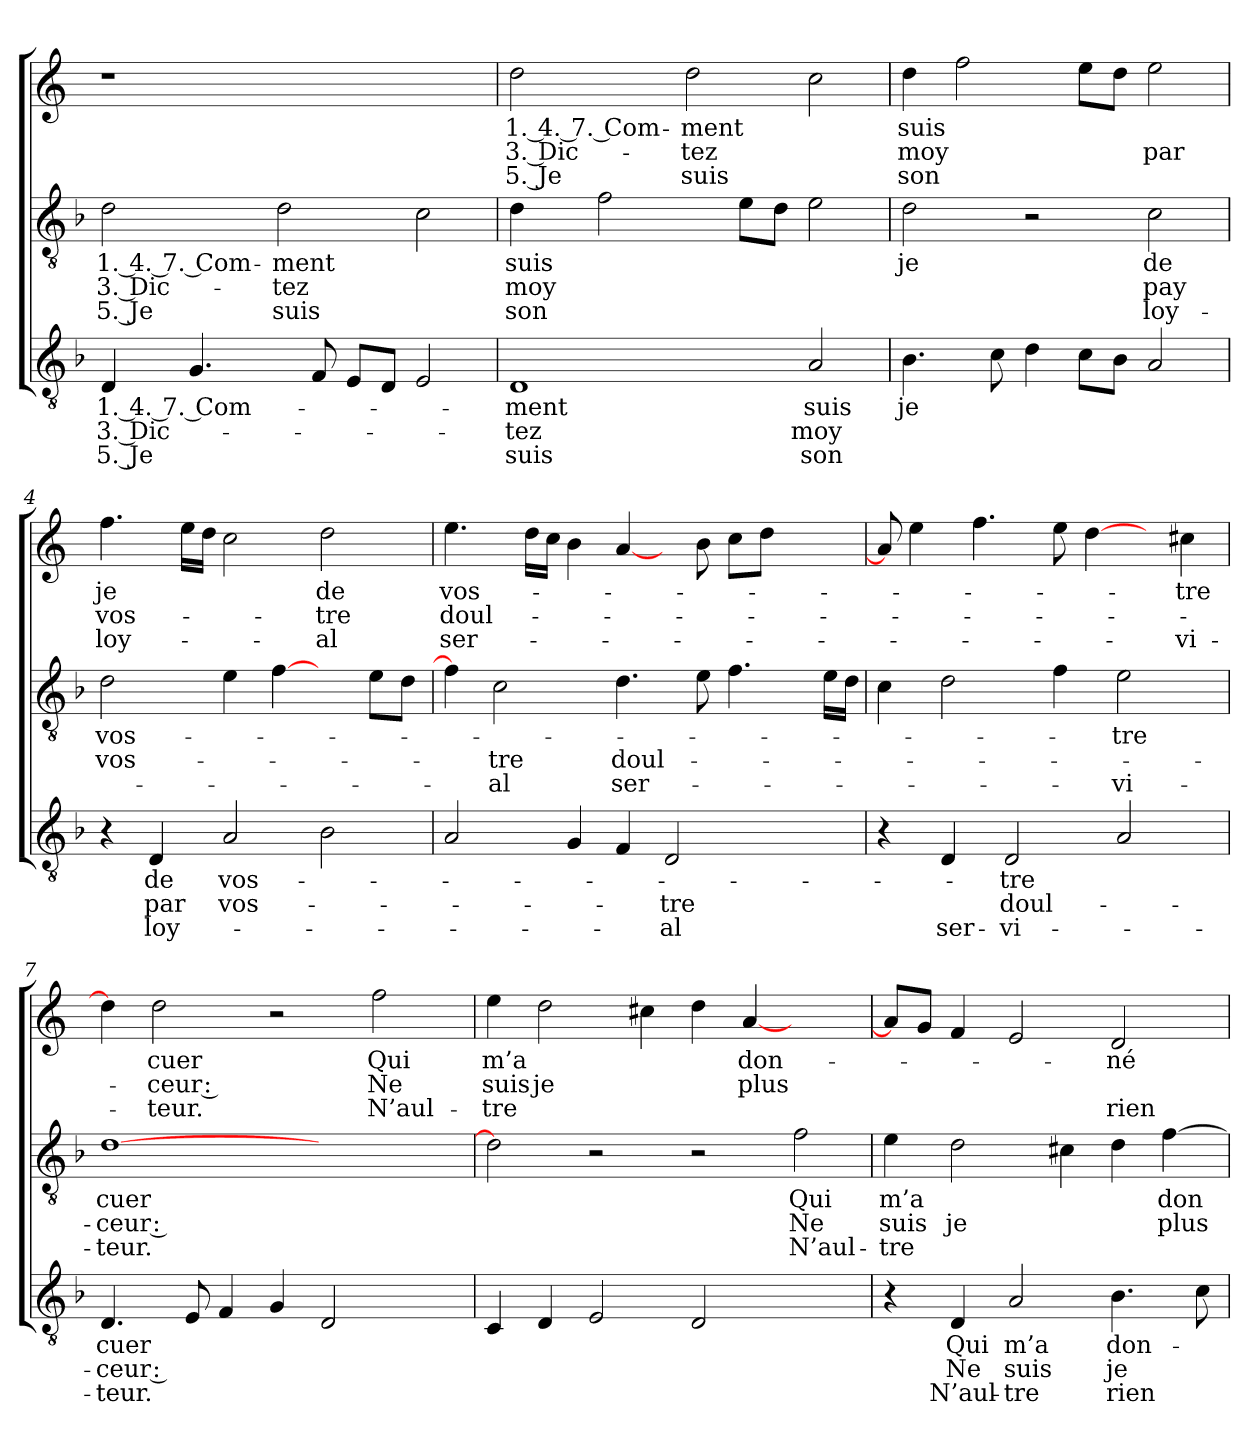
**kern	**text	**text	**text	**kern	**text	**text	**text	**kern	**text	**text	**text
*part3	*part3	*part3	*part3	*part2	*part2	*part2	*part2	*part1	*part1	*part1	*part1
*staff3	*staff3	*staff3	*staff3	*staff2	*staff2	*staff2	*staff2	*staff1	*staff1	*staff1	*staff1
*clefGv2	*	*	*	*clefGv2	*	*	*	*clefG2	*	*	*
*ITrd7c12	*	*	*	*ITrd7c12	*	*	*	*	*	*	*
*k[b-]	*	*	*	*k[b-]	*	*	*	*k[]	*	*	*
=1	=1	=1	=1	=1	=1	=1	=1	=1	=1	=1	=1
4DD	1. 4. 7. Com-	3. Dic-	5. Je	2D	1. 4. 7. Com-	3. Dic-	5. Je	1r	.	.	.
4.GG	.	.	.	.	.	.	.	.	.	.	.
.	.	.	.	2D	-ment	-tez	suis	.	.	.	.
8FF	.	.	.	.	.	.	.	.	.	.	.
8EEL	.	.	.	.	.	.	.	.	.	.	.
8DDJ	.	.	.	.	.	.	.	.	.	.	.
2EE	.	.	.	2C	.	.	.	2ryy	.	.	.
=2	=2	=2	=2	=2	=2	=2	=2	=2	=2	=2	=2
1DD	-ment	-tez	suis	4D	suis	moy	son	2dd	1. 4. 7. Com-	3. Dic-	5. Je
.	.	.	.	2F	.	.	.	.	.	.	.
.	.	.	.	.	.	.	.	2dd	-ment	-tez	suis
.	.	.	.	8EL	.	.	.	.	.	.	.
.	.	.	.	8DJ	.	.	.	.	.	.	.
2AA	suis	moy	son	2E	.	.	.	2cc	.	.	.
=3	=3	=3	=3	=3	=3	=3	=3	=3	=3	=3	=3
4.BB-	je	.	.	2D	je	.	.	4dd	suis	moy	son
.	.	.	.	.	.	.	.	2ff	.	.	.
8C	.	.	.	.	.	.	.	.	.	.	.
4D	.	.	.	2r	.	.	.	.	.	.	.
8CL	.	.	.	.	.	.	.	8eeL	.	.	.
8BB-J	.	.	.	.	.	.	.	8ddJ	.	.	.
2AA	.	.	.	2C	de	pay	loy-	2ee	.	par	.
=4	=4	=4	=4	=4	=4	=4	=4	=4	=4	=4	=4
4r	.	.	.	2D	vos-	vos-	.	4.ff	je	vos-	loy-
4DD	de	par	loy-	.	.	.	.	.	.	.	.
.	.	.	.	.	.	.	.	16eeLL	.	.	.
.	.	.	.	.	.	.	.	16ddJJ	.	.	.
2AA	vos-	vos-	.	4E	.	.	.	2cc	.	.	.
.	.	.	.	[4F	.	.	.	.	.	.	.
2BB-	.	.	.	4ryy	.	.	.	2dd	de	-tre	-al
.	.	.	.	8EL	.	.	.	.	.	.	.
.	.	.	.	8DJ	.	.	.	.	.	.	.
!!LO:LB:g=z
=5	=5	=5	=5	=5	=5	=5	=5	=5	=5	=5	=5
2AA	.	.	.	4F]	.	.	.	4.ee	vos-	doul-	ser-
.	.	.	.	2C	.	-tre	-al	.	.	.	.
.	.	.	.	.	.	.	.	16ddLL	.	.	.
.	.	.	.	.	.	.	.	16ccJJ	.	.	.
4GG	.	.	.	.	.	.	.	4b	.	.	.
4FF	.	.	.	4.D	.	doul-	ser-	[4a	.	.	.
2DD	.	-tre	-al	.	.	.	.	8ryy	.	.	.
.	.	.	.	8E	.	.	.	8b	.	.	.
.	.	.	.	4.F	.	.	.	8ccL	.	.	.
.	.	.	.	.	.	.	.	8ddJ	.	.	.
4ryy	.	.	.	.	.	.	.	4ryy	.	.	.
.	.	.	.	16ELL	.	.	.	.	.	.	.
.	.	.	.	16DJJ	.	.	.	.	.	.	.
=6	=6	=6	=6	=6	=6	=6	=6	=6	=6	=6	=6
4r	.	.	.	4C	.	.	.	8a]	.	.	.
.	.	.	.	.	.	.	.	4ee	.	.	.
4DD	.	.	ser-	2D	.	.	.	.	.	.	.
.	.	.	.	.	.	.	.	4.ff	.	.	.
2DD	-tre	doul-	-vi-	.	.	.	.	.	.	.	.
.	.	.	.	4F	.	.	.	8ee	.	.	.
.	.	.	.	.	.	.	.	[4dd	.	.	.
2AA	.	.	.	2E	-tre	.	-vi-	.	.	.	.
.	.	.	.	.	.	.	.	8ryy	.	.	.
.	.	.	.	.	.	.	.	4cc#X	-tre	.	-vi-
=7	=7	=7	=7	=7	=7	=7	=7	=7	=7	=7	=7
4.DD	cuer	-ceur :	-teur.	[1D	cuer	-ceur :	-teur.	4dd]	.	.	.
.	.	.	.	.	.	.	.	2dd	cuer	-ceur :	-teur.
8EE	.	.	.	.	.	.	.	.	.	.	.
4FF	.	.	.	.	.	.	.	.	.	.	.
4GG	.	.	.	.	.	.	.	2r	.	.	.
2DD	.	.	.	2.ryy	.	.	.	.	.	.	.
.	.	.	.	.	.	.	.	2ff	Qui	Ne	N’aul-
4ryy	.	.	.	.	.	.	.	.	.	.	.
=8	=8	=8	=8	=8	=8	=8	=8	=8	=8	=8	=8
4CC	.	.	.	2D]	.	.	.	4ee	m’a	suis	-tre
4DD	.	.	.	.	.	.	.	2dd	.	je	.
2EE	.	.	.	2r	.	.	.	.	.	.	.
.	.	.	.	.	.	.	.	4cc#X	.	.	.
2DD	.	.	.	2r	.	.	.	4dd	.	.	.
.	.	.	.	.	.	.	.	[4a	don-	plus	.
2ryy	.	.	.	2F	Qui	Ne	N’aul-	2ryy	.	.	.
!!LO:LB:g=z
=9	=9	=9	=9	=9	=9	=9	=9	=9	=9	=9	=9
4r	.	.	.	4E	m’a	suis	-tre	8aL]	.	.	.
.	.	.	.	.	.	.	.	8gJ	.	.	.
4DD	Qui	Ne	N’aul-	2D	.	je	.	4f	.	.	.
2AA	m’a	suis	-tre	.	.	.	.	2e	.	.	.
.	.	.	.	4C#X	.	.	.	.	.	.	.
4.BB-	don-	je	rien	4D	.	.	.	2d	-né	.	rien
.	.	.	.	[4F	don-	plus	.	.	.	.	.
8C	.	.	.	.	.	.	.	.	.	.	.
=	=	=	=	=	=	=	=	=	=	=	=
*-	*-	*-	*-	*-	*-	*-	*-	*-	*-	*-	*-
